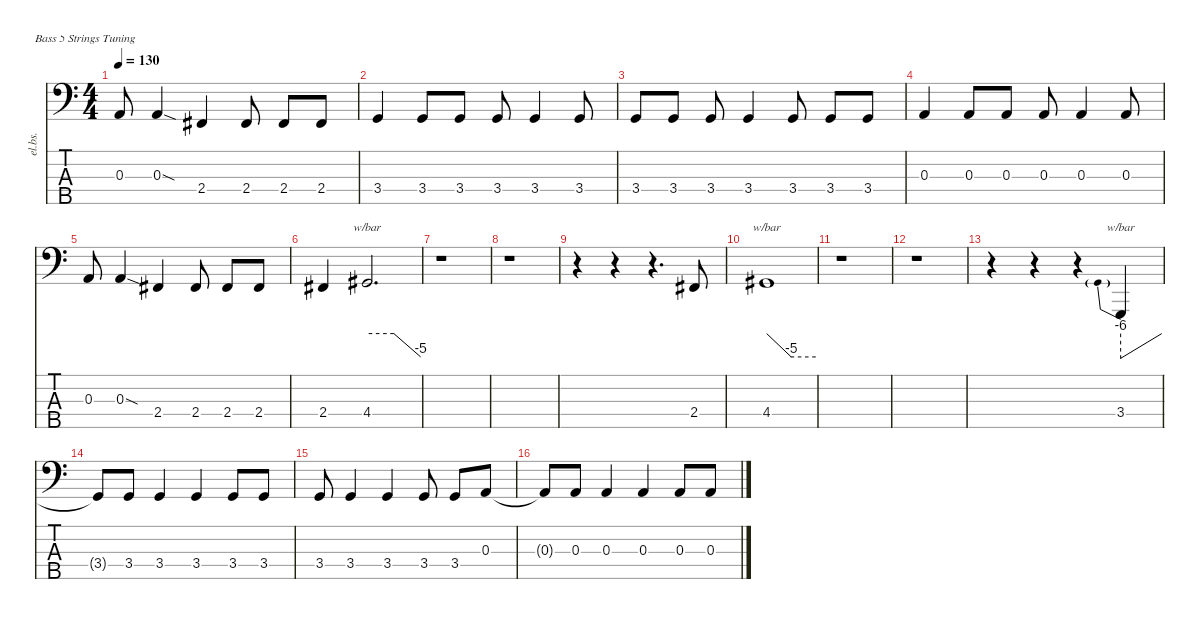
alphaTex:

\defaultSystemsLayout 4
\hideDynamics
\bracketExtendMode nobrackets
\otherSystemsTrackNameOrientation horizontal
\track ("Bass" "el.bs.") {instrument electricbassfinger}
\staff {score tabs}
\tuning (G2 D2 A1 E1 B0)
\ts (4 4)
\tempo 130
\clef f4
\ks c
0.3.8{dy ff} 0.3{sod}.4 2.4{acc #}.4 2.4{acc #}.8 2.4{acc #}.8 2.4{acc #}.8 |
3.4.4 3.4.8 3.4.8 3.4.8 3.4.4 3.4.8 |
3.4.8 3.4.8 3.4.8 3.4.4 3.4.8 3.4.8 3.4.8 |
0.3.4 0.3.8 0.3.8 0.3.8 0.3.4 0.3.8 |
0.3.8 0.3{sod}.4 2.4{acc #}.4 2.4{acc #}.8 2.4{acc #}.8 2.4{acc #}.8 |
2.4{acc #}.4 4.4{acc #}.2{d tbe (custom default 0 0 30 0 30 0 60 -20)} |
r.1 |
r.1 |
r.4 r.4 r.4{d} 2.4{acc #}.8 |
4.4{acc #}.1{tbe (custom default 0 0 30 -20 30 -20 60 -20)} |
r.1 |
r.1 |
r.4 r.4 r.4 3.4.4{tbe (predivedive default 0 -24 60 0)} |
3.4{t}.8{dy f} 3.4.8{dy ff} 3.4.4 3.4.4 3.4.8 3.4.8 |
3.4.8 3.4.4 3.4.4 3.4.8 3.4.8 0.3.8 |
0.3{t}.8{dy f} 0.3.8{dy ff} 0.3.4 0.3.4 0.3.8 0.3.8
